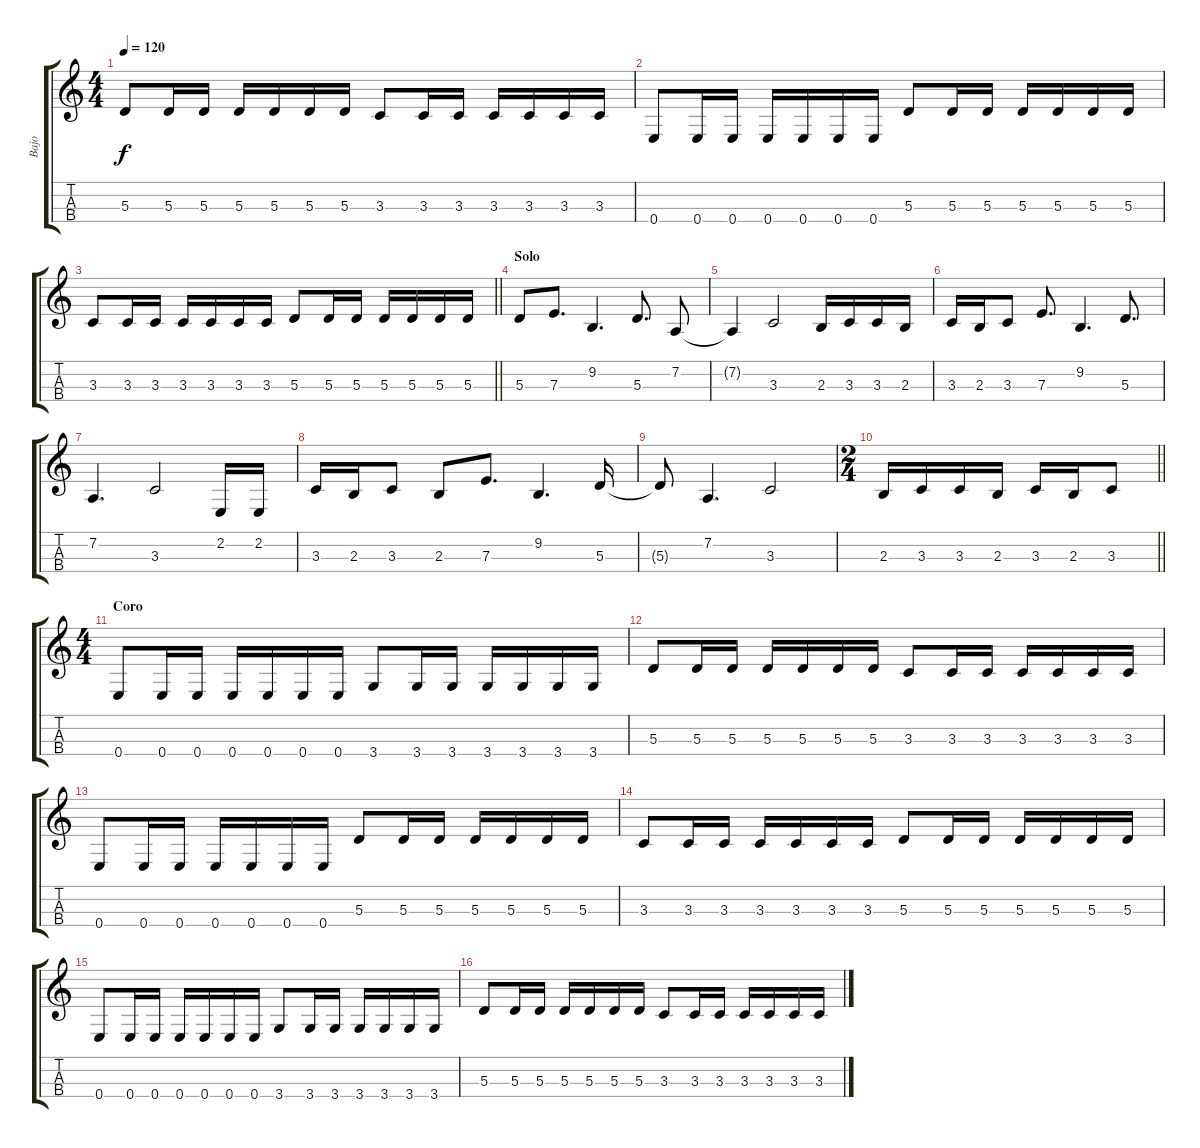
\track ("Bajo" "Bajo") {instrument electricbasspick}
\staff {score tabs}
\tuning (G3 D2 A2 E2) {hide}
\ts (4 4)
\tempo 120
\clef g2
\ks c
5.3.8{dy f} 5.3.16 5.3.16 5.3.16 5.3.16 5.3.16 5.3.16 3.3.8 3.3.16 3.3.16 3.3.16 3.3.16 3.3.16 3.3.16 |
0.4.8 0.4.16 0.4.16 0.4.16 0.4.16 0.4.16 0.4.16 5.3.8 5.3.16 5.3.16 5.3.16 5.3.16 5.3.16 5.3.16 |
\barLineRight lightlight
3.3.8 3.3.16 3.3.16 3.3.16 3.3.16 3.3.16 3.3.16 5.3.8 5.3.16 5.3.16 5.3.16 5.3.16 5.3.16 5.3.16 |
\section ("" "Solo")
5.3.8 7.3.8{d} 9.2.4{d} 5.3.8{d} 7.2.8 |
7.2{t}.4 3.3.2 2.3.16 3.3.16 3.3.16 2.3.16 |
3.3.16 2.3.16 3.3.8 7.3.8{d} 9.2.4{d} 5.3.8{d} |
7.2.4{d} 3.3.2 2.2.16 2.2.16 |
3.3.16 2.3.16 3.3.8 2.3.8 7.3.8{d} 9.2.4{d} 5.3.16 |
5.3{t}.8 7.2.4{d} 3.3.2 |
\ts (2 4)
\barLineRight lightlight
2.3.16 3.3.16 3.3.16 2.3.16 3.3.16 2.3.16 3.3.8 |
\ts (4 4)
\section ("" "Coro")
0.4.8 0.4.16 0.4.16 0.4.16 0.4.16 0.4.16 0.4.16 3.4.8 3.4.16 3.4.16 3.4.16 3.4.16 3.4.16 3.4.16 |
5.3.8 5.3.16 5.3.16 5.3.16 5.3.16 5.3.16 5.3.16 3.3.8 3.3.16 3.3.16 3.3.16 3.3.16 3.3.16 3.3.16 |
0.4.8 0.4.16 0.4.16 0.4.16 0.4.16 0.4.16 0.4.16 5.3.8 5.3.16 5.3.16 5.3.16 5.3.16 5.3.16 5.3.16 |
3.3.8 3.3.16 3.3.16 3.3.16 3.3.16 3.3.16 3.3.16 5.3.8 5.3.16 5.3.16 5.3.16 5.3.16 5.3.16 5.3.16 |
0.4.8 0.4.16 0.4.16 0.4.16 0.4.16 0.4.16 0.4.16 3.4.8 3.4.16 3.4.16 3.4.16 3.4.16 3.4.16 3.4.16 |
5.3.8 5.3.16 5.3.16 5.3.16 5.3.16 5.3.16 5.3.16 3.3.8 3.3.16 3.3.16 3.3.16 3.3.16 3.3.16 3.3.16
